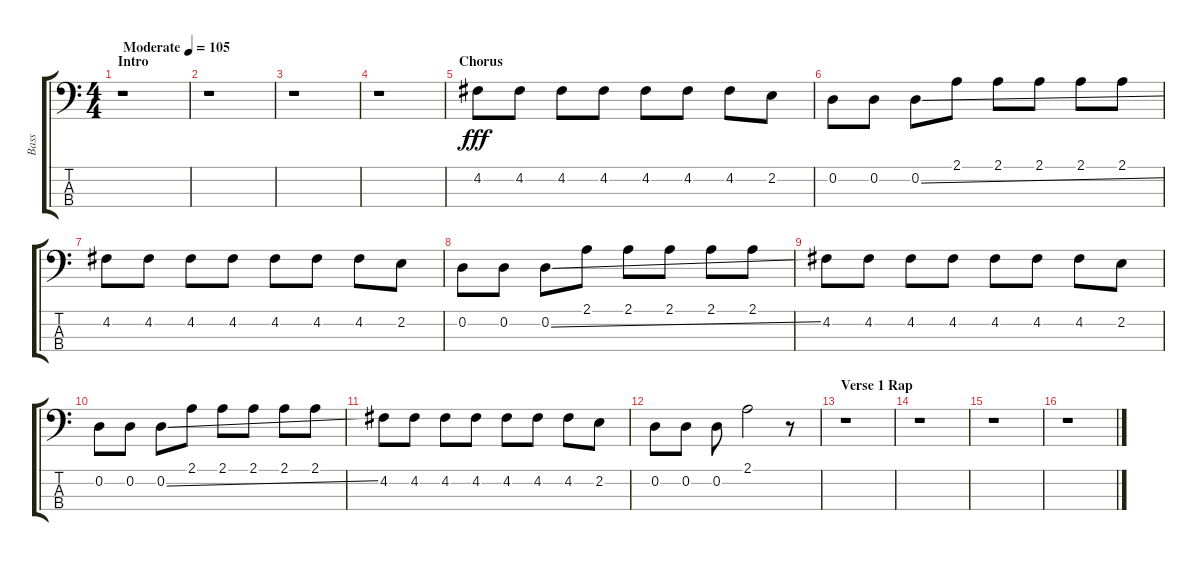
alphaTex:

\track ("Bass" "Bass") {instrument electricbassfinger}
\staff {score tabs}
\tuning (G2 D2 A1 E1) {hide}
\ts (4 4)
\section ("" "Intro")
\tempo (105 "Moderate")
\clef f4
\ks c
r.1{dy fff instrument electricbassfinger} |
r.1 |
r.1 |
r.1 |
\section ("" "Chorus")
4.2.8 4.2.8 4.2.8 4.2.8 4.2.8 4.2.8 4.2.8 2.2.8 |
0.2.8 0.2.8 0.2{ss}.8 2.1.8 2.1.8 2.1.8 2.1.8 2.1.8 |
4.2.8 4.2.8 4.2.8 4.2.8 4.2.8 4.2.8 4.2.8 2.2.8 |
0.2.8 0.2.8 0.2{ss}.8 2.1.8 2.1.8 2.1.8 2.1.8 2.1.8 |
4.2.8 4.2.8 4.2.8 4.2.8 4.2.8 4.2.8 4.2.8 2.2.8 |
0.2.8 0.2.8 0.2{ss}.8 2.1.8 2.1.8 2.1.8 2.1.8 2.1.8 |
4.2.8 4.2.8 4.2.8 4.2.8 4.2.8 4.2.8 4.2.8 2.2.8 |
0.2.8 0.2.8 0.2.8 2.1.2 r.8 |
\section ("" "Verse 1 Rap")
r.1 |
r.1 |
r.1 |
r.1
